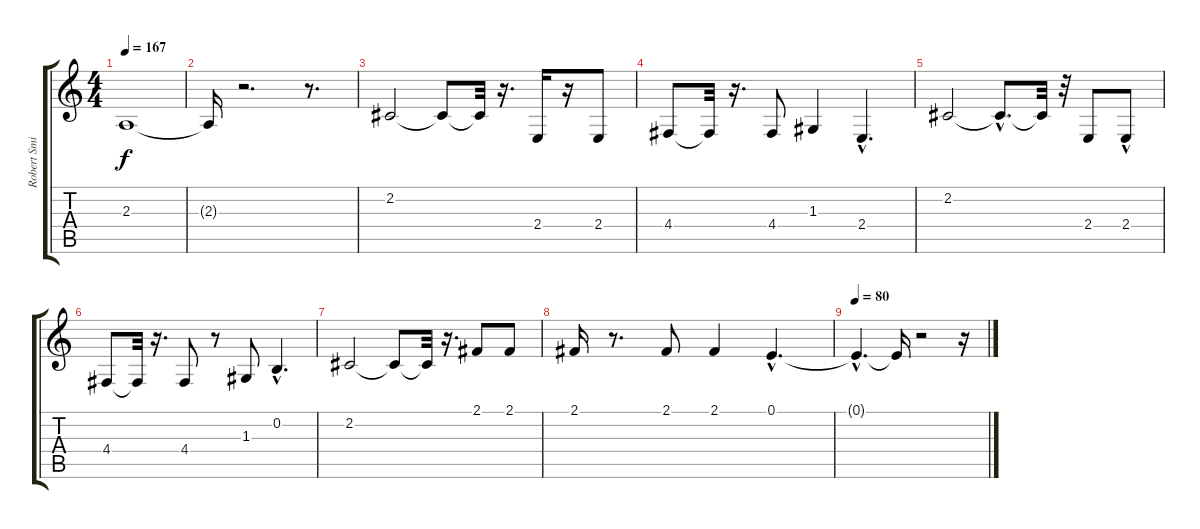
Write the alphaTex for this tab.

\track ("Robert Smith" "Robert Smi") {instrument clavinet}
\staff {score tabs}
\tuning (E4 B3 G3 D3 A2 E2) {hide}
\ts (4 4)
\tempo 167
\clef g2
\ks c
2.3{t}.1{dy f} |
2.3{t}.16 r.2{d} r.8{d} |
2.2.2 2.2{t}.8 2.2{t}.32 r.16{d} 2.4.16 r.16 2.4.8 |
4.4.8 4.4{t}.32 r.16{d} 4.4.8 1.3.4 2.4{hac}.4{d} |
2.2.2 2.2{hac t}.8{d} 2.2{t}.32 r.32 2.4.8 2.4{hac}.8 |
4.4.8 4.4{t}.32 r.16{d} 4.4.8 r.8 1.3.8 0.2{hac}.4{d} |
2.2.2 2.2{t}.8 2.2{t}.32 r.16{d} 2.1.8 2.1.8 |
2.1.16 r.8{d} 2.1.8 2.1.4 0.1{hac}.4{d} |
\tempo 80
0.1{hac t}.4{d} 0.1{t}.16 r.2 r.16
